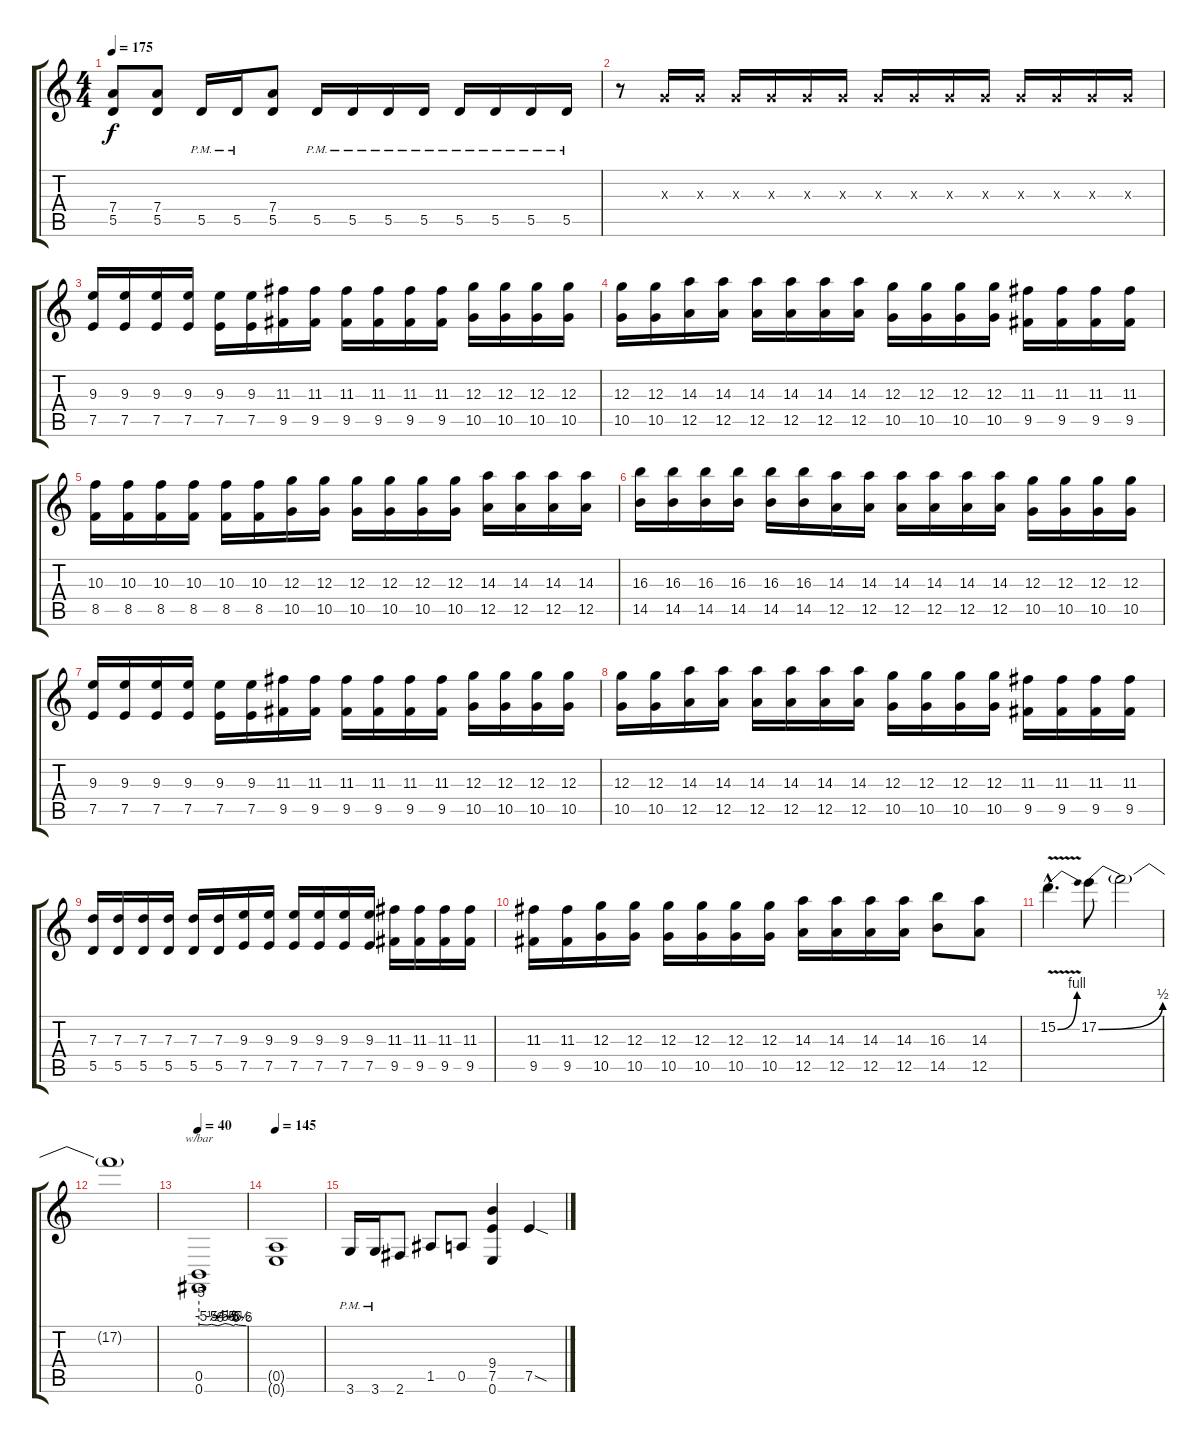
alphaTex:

\track "" {instrument distortionguitar}
\staff {score tabs}
\tuning (E4 B3 G3 D3 A2 E2) {hide}
\ts (4 4)
\tempo 175
\clef g2
\ks c
(7.4 5.5).8{dy f} (7.4 5.5).8 5.5{pm}.16 5.5{pm}.16 (7.4 5.5).8 5.5{pm}.16 5.5{pm}.16 5.5{pm}.16 5.5{pm}.16 5.5{pm}.16 5.5{pm}.16 5.5{pm}.16 5.5{pm}.16 |
r.8 0.3{x}.16 0.3{x}.16 0.3{x}.16 0.3{x}.16 0.3{x}.16 0.3{x}.16 0.3{x}.16 0.3{x}.16 0.3{x}.16 0.3{x}.16 0.3{x}.16 0.3{x}.16 0.3{x}.16 0.3{x}.16 |
(9.3 7.5).16 (9.3 7.5).16 (9.3 7.5).16 (9.3 7.5).16 (9.3 7.5).16 (9.3 7.5).16 (11.3 9.5).16 (11.3 9.5).16 (11.3 9.5).16 (11.3 9.5).16 (11.3 9.5).16 (11.3 9.5).16 (12.3 10.5).16 (12.3 10.5).16 (12.3 10.5).16 (12.3 10.5).16 |
(12.3 10.5).16 (12.3 10.5).16 (14.3 12.5).16 (14.3 12.5).16 (14.3 12.5).16 (14.3 12.5).16 (14.3 12.5).16 (14.3 12.5).16 (12.3 10.5).16 (12.3 10.5).16 (12.3 10.5).16 (12.3 10.5).16 (11.3 9.5).16 (11.3 9.5).16 (11.3 9.5).16 (11.3 9.5).16 |
(10.3 8.5).16 (10.3 8.5).16 (10.3 8.5).16 (10.3 8.5).16 (10.3 8.5).16 (10.3 8.5).16 (12.3 10.5).16 (12.3 10.5).16 (12.3 10.5).16 (12.3 10.5).16 (12.3 10.5).16 (12.3 10.5).16 (14.3 12.5).16 (14.3 12.5).16 (14.3 12.5).16 (14.3 12.5).16 |
(16.3 14.5).16 (16.3 14.5).16 (16.3 14.5).16 (16.3 14.5).16 (16.3 14.5).16 (16.3 14.5).16 (14.3 12.5).16 (14.3 12.5).16 (14.3 12.5).16 (14.3 12.5).16 (14.3 12.5).16 (14.3 12.5).16 (12.3 10.5).16 (12.3 10.5).16 (12.3 10.5).16 (12.3 10.5).16 |
(9.3 7.5).16 (9.3 7.5).16 (9.3 7.5).16 (9.3 7.5).16 (9.3 7.5).16 (9.3 7.5).16 (11.3 9.5).16 (11.3 9.5).16 (11.3 9.5).16 (11.3 9.5).16 (11.3 9.5).16 (11.3 9.5).16 (12.3 10.5).16 (12.3 10.5).16 (12.3 10.5).16 (12.3 10.5).16 |
(12.3 10.5).16 (12.3 10.5).16 (14.3 12.5).16 (14.3 12.5).16 (14.3 12.5).16 (14.3 12.5).16 (14.3 12.5).16 (14.3 12.5).16 (12.3 10.5).16 (12.3 10.5).16 (12.3 10.5).16 (12.3 10.5).16 (11.3 9.5).16 (11.3 9.5).16 (11.3 9.5).16 (11.3 9.5).16 |
(7.3 5.5).16 (7.3 5.5).16 (7.3 5.5).16 (7.3 5.5).16 (7.3 5.5).16 (7.3 5.5).16 (9.3 7.5).16 (9.3 7.5).16 (9.3 7.5).16 (9.3 7.5).16 (9.3 7.5).16 (9.3 7.5).16 (11.3 9.5).16 (11.3 9.5).16 (11.3 9.5).16 (11.3 9.5).16 |
(11.3 9.5).16 (11.3 9.5).16 (12.3 10.5).16 (12.3 10.5).16 (12.3 10.5).16 (12.3 10.5).16 (12.3 10.5).16 (12.3 10.5).16 (14.3 12.5).16 (14.3 12.5).16 (14.3 12.5).16 (14.3 12.5).16 (16.3 14.5).8 (14.3 12.5).8 |
15.2{be (bend 0 0 60 4) v hac}.4{d} 17.2{be (bend 0 0 60 2)}.8 17.2{t}.2 |
17.2{t}.1 |
\tempo 40
(0.5 0.6).1{tbe (custom default 0 -20 10 -22 16 -20 24 -24 30 -20 33 -18 39 -20 44 -24 46 -20 50 -22 60 -24)} |
\tempo 145
(0.5{t} 0.6{t}).1 |
3.6{pm}.16 3.6{pm}.16 2.6.8 1.5.8 0.5.8 (9.4 7.5 0.6).4 7.5{sod}.4
